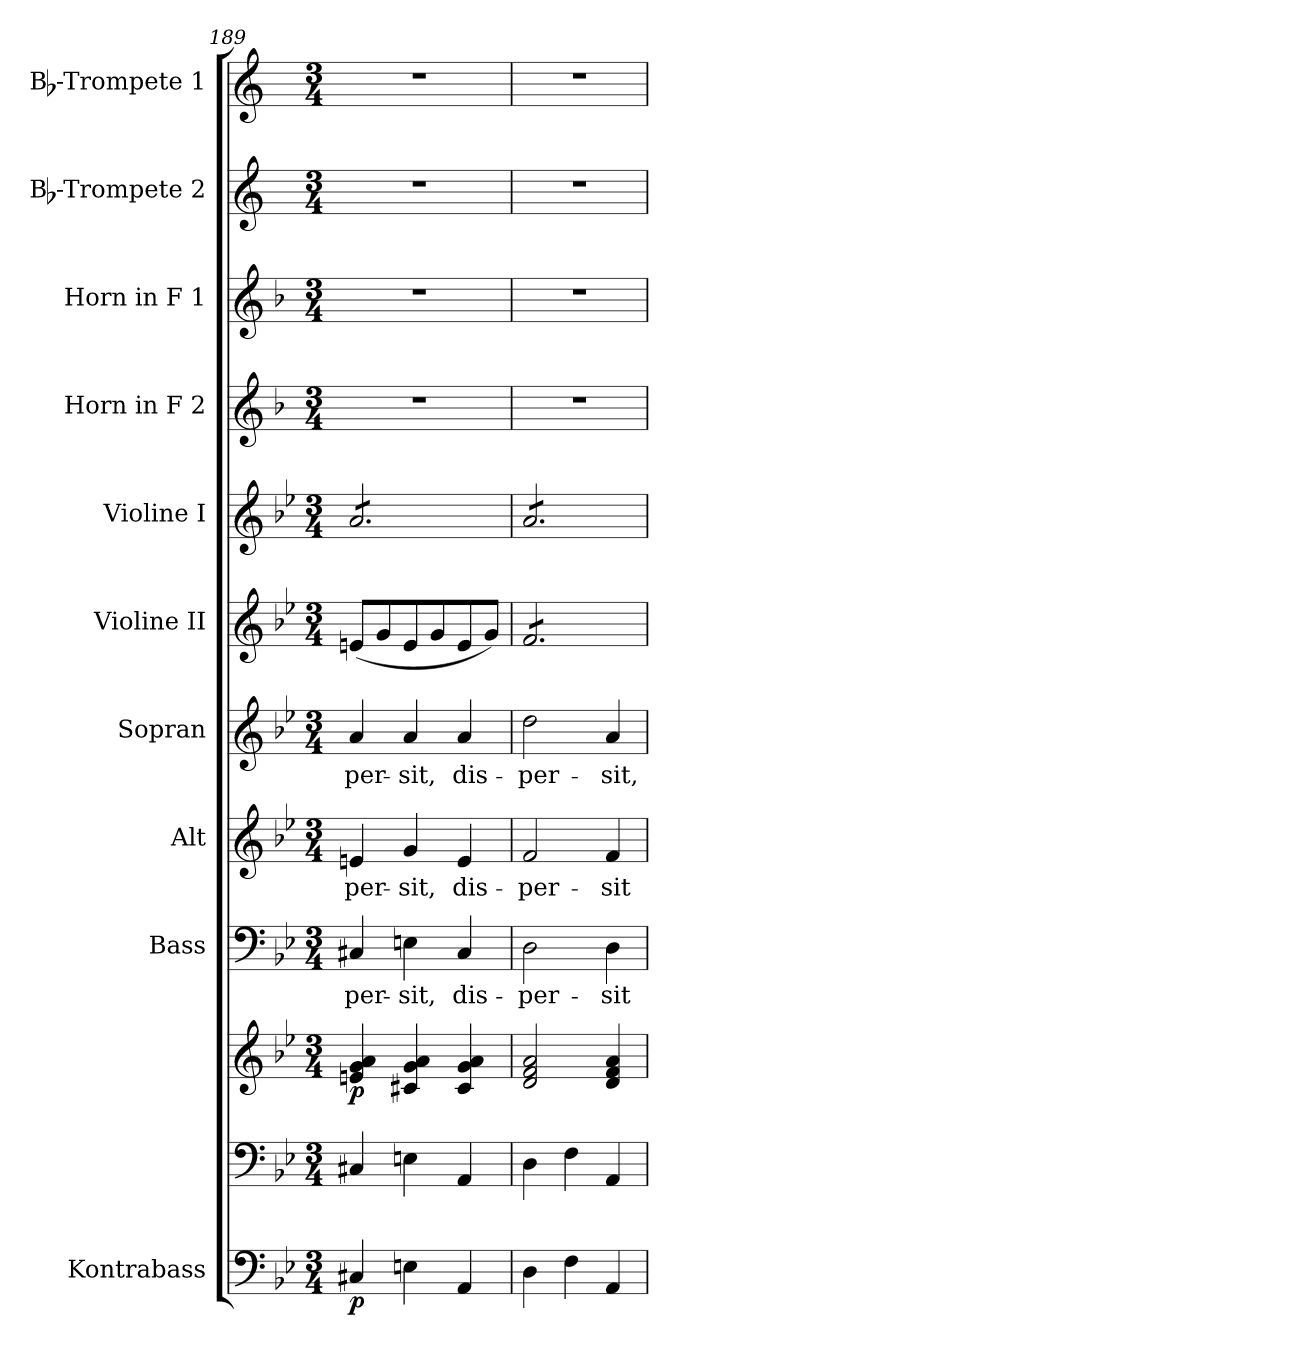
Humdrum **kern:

**kern	**dynam	**kern	**kern	**dynam	**kern	**text	**kern	**text	**kern	**text	**kern	**kern	**kern	**kern	**kern	**kern
*part11	*part11	*part10	*part10	*part10	*part9	*part9	*part8	*part8	*part7	*part7	*part6	*part5	*part4	*part3	*part2	*part1
*staff12	*staff12	*staff11	*staff10	*staff10/11	*staff9	*staff9	*staff8	*staff8	*staff7	*staff7	*staff6	*staff5	*staff4	*staff3	*staff2	*staff1
*I"Kontrabass	*	*	*	*	*I"Bass	*	*I"Alt	*	*I"Sopran	*	*I"Violine II	*I"Violine I	*I"Horn in F 2	*I"Horn in F 1	*I"Bb-Trompete 2	*I"Bb-Trompete 1
*I'Kb.	*	*	*	*	*I'B.	*	*I'A.	*	*I'S.	*	*I'Vl. II	*I'Vl. I	*	*	*I'Bb Trp. 2	*I'Bb Trp. 1
*clefF4	*	*clefF4	*clefG2	*	*clefF4	*	*clefG2	*	*clefG2	*	*clefG2	*clefG2	*clefG2	*clefG2	*clefG2	*clefG2
*ITrd7c12	*	*	*	*	*	*	*	*	*	*	*	*	*ITrd4c7	*ITrd4c7	*ITrd1c2	*ITrd1c2
*k[b-e-]	*	*k[b-e-]	*k[b-e-]	*	*k[b-e-]	*	*k[b-e-]	*	*k[b-e-]	*	*k[b-e-]	*k[b-e-]	*k[b-e-]	*k[b-e-]	*k[b-e-]	*k[b-e-]
*B-:	*	*B-:	*B-:	*	*B-:	*	*B-:	*	*B-:	*	*B-:	*B-:	*B-:	*B-:	*B-:	*B-:
*M3/4	*	*M3/4	*M3/4	*	*M3/4	*	*M3/4	*	*M3/4	*	*M3/4	*M3/4	*M3/4	*M3/4	*M3/4	*M3/4
=189	=189	=189	=189	=189	=189	=189	=189	=189	=189	=189	=189	=189	=189	=189	=189	=189
!	!LO:DY:b	!	!	!LO:DY:b	!	!LO:LY:b	!	!LO:LY:b	!	!LO:LY:b	!	!	!	!	!	!
*	*	*	*	*	*	*	*	*	*	*	*	*tremolo	*	*	*	*
4CC#X/	p	4C#X/	4en/ 4g/ 4a/	p	4C#X/	-per-	4en/	-per-	4a/	-per-	(<8en/L	8a/L	2.r	2.r	2.r	2.r
.	.	.	.	.	.	.	.	.	.	.	8g/	8a/	.	.	.	.
!	!	!	!	!	!	!LO:LY:b	!	!LO:LY:b	!	!LO:LY:b	!	!	!	!	!	!
4EEn\	.	4En\	4c#X/ 4g/ 4a/	.	4En\	-sit,	4g/	-sit,	4a/	-sit,	8e/	8a/	.	.	.	.
.	.	.	.	.	.	.	.	.	.	.	8g/	8a/	.	.	.	.
!	!	!	!	!	!	!LO:LY:b	!	!LO:LY:b	!	!LO:LY:b	!	!	!	!	!	!
4AAA/	.	4AA/	4c#/ 4g/ 4a/	.	4C#/	dis-	4e/	dis-	4a/	dis-	8e/	8a/	.	.	.	.
.	.	.	.	.	.	.	.	.	.	.	8g/J)	8a/J	.	.	.	.
=190	=190	=190	=190	=190	=190	=190	=190	=190	=190	=190	=190	=190	=190	=190	=190	=190
!	!	!	!	!	!	!LO:LY:b	!	!LO:LY:b	!	!LO:LY:b	!	!	!	!	!	!
*	*	*	*	*	*	*	*	*	*	*	*tremolo	*	*	*	*	*
4DD\	.	4D\	2d/ 2f/ 2a/	.	2D\	-per-	2f/	-per-	2dd\	-per-	8f/L	8a/L	2.r	2.r	2.r	2.r
.	.	.	.	.	.	.	.	.	.	.	8f/	8a/	.	.	.	.
4FF\	.	4F\	.	.	.	.	.	.	.	.	8f/	8a/	.	.	.	.
.	.	.	.	.	.	.	.	.	.	.	8f/	8a/	.	.	.	.
!	!	!	!	!	!	!LO:LY:b	!	!LO:LY:b	!	!LO:LY:b	!	!	!	!	!	!
4AAA/	.	4AA/	4d/ 4f/ 4a/	.	4D\	-sit	4f/	-sit	4a/	-sit,	8f/	8a/	.	.	.	.
.	.	.	.	.	.	.	.	.	.	.	8f/J	8a/J	.	.	.	.
*	*	*	*	*	*	*	*	*	*	*	*	*Xtremolo	*	*	*	*
*	*	*	*	*	*	*	*	*	*	*	*Xtremolo	*	*	*	*	*
=	=	=	=	=	=	=	=	=	=	=	=	=	=	=	=	=
*-	*-	*-	*-	*-	*-	*-	*-	*-	*-	*-	*-	*-	*-	*-	*-	*-
